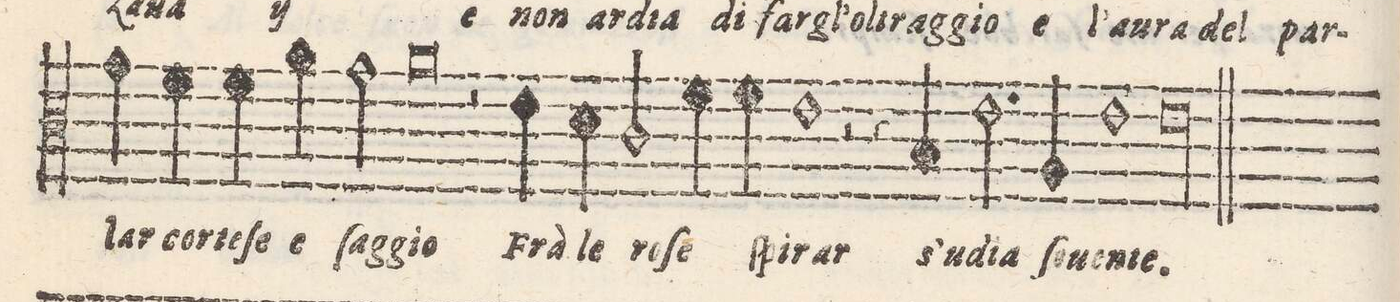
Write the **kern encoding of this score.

**kern	**text
*I"TENORE	*
*clefC3	*
*k[]	*
*met(C)	*
*M2/1	*
4g\	-lar
4f\	cor-
=29-	=29-
4f\	-te-
4a\	-ſe e
2g\	ſag-
0a	-gio
=30-	=30-
2r	.
4e\	Frà
4d\	le
=31-	=31-
2c/	ro-
4f\	-ſe
4f\	ſpi-
1e	-rar
=32-	=32-
2r	.
4r	.
4B/	s`u-
2.e\	-dia
4A/	ſo-
=33-	=33-
1e	-ven-
0.e	-te.
=34-	=34-
=-	=-
*-	*-
